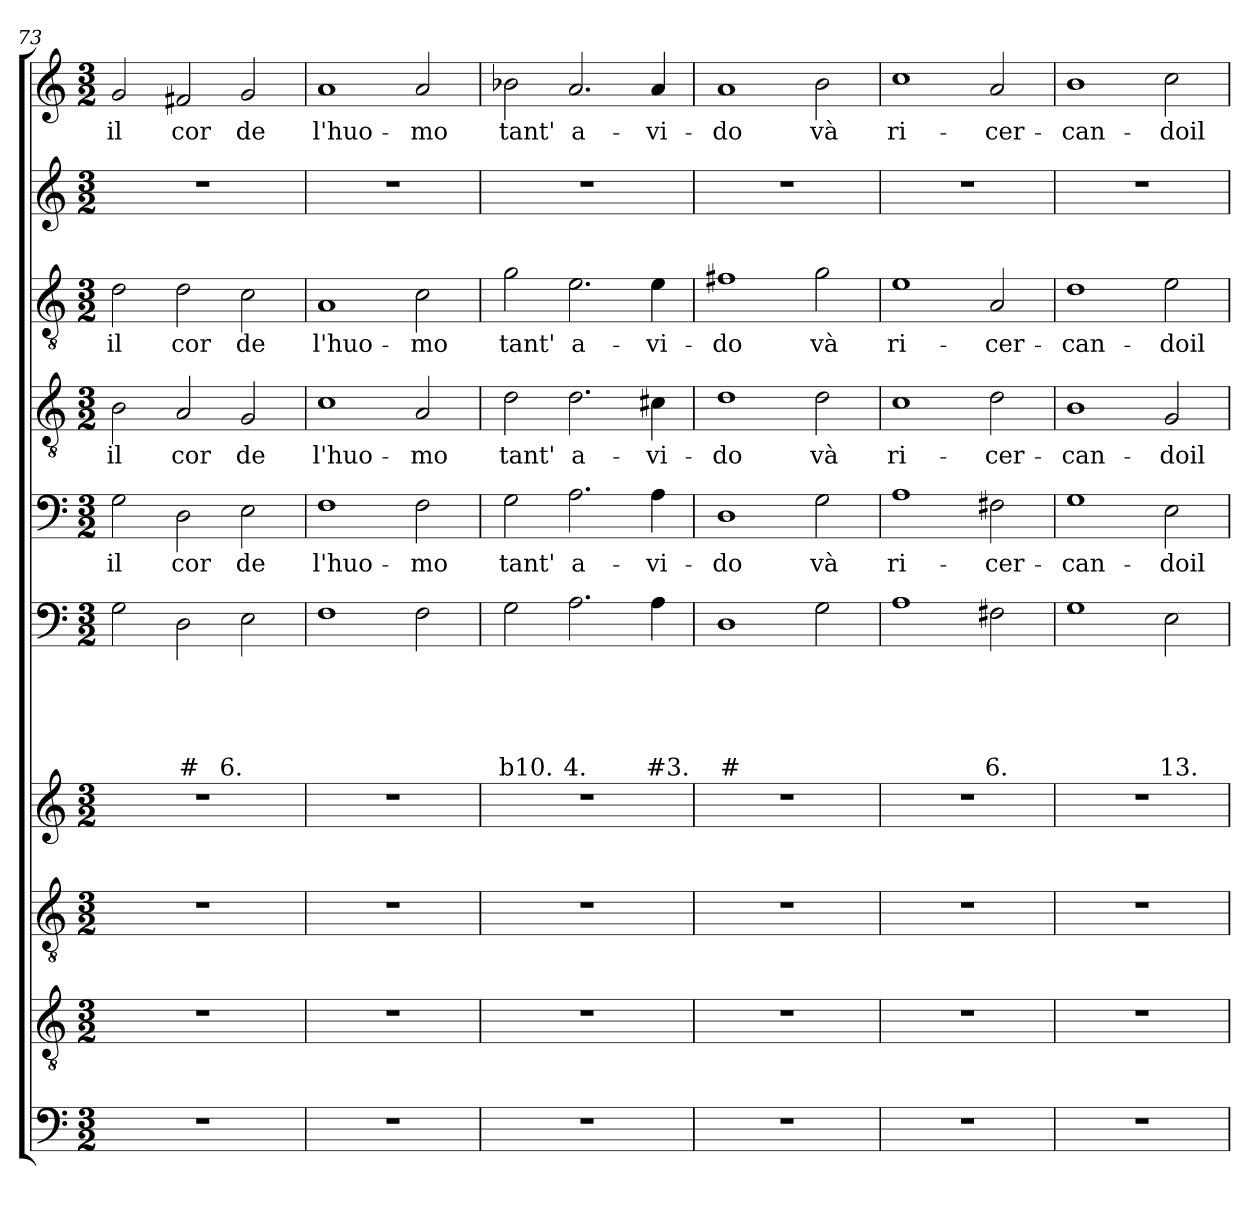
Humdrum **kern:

**kern	**kern	**kern	**kern	**kern	**text	**text	**text	**text	**text	**kern	**text	**kern	**text	**kern	**text	**kern	**kern	**text
*part10	*part9	*part8	*part7	*part6	*part6	*part6	*part6	*part6	*part6	*part5	*part5	*part4	*part4	*part3	*part3	*part2	*part1	*part1
*staff10	*staff9	*staff8	*staff7	*staff6	*staff6	*staff6	*staff6	*staff6	*staff6	*staff5	*staff5	*staff4	*staff4	*staff3	*staff3	*staff2	*staff1	*staff1
*clefF4	*clefGv2	*clefGv2	*clefG2	*clefF4	*	*	*	*	*	*clefF4	*	*clefGv2	*	*clefGv2	*	*clefG2	*clefG2	*
*k[]	*k[]	*k[]	*k[]	*k[]	*	*	*	*	*	*k[]	*	*k[]	*	*k[]	*	*k[]	*k[]	*
*C:	*C:	*C:	*C:	*C:	*	*	*	*	*	*C:	*	*C:	*	*C:	*	*C:	*C:	*
*M3/2	*M3/2	*M3/2	*M3/2	*M3/2	*	*	*	*	*	*M3/2	*	*M3/2	*	*M3/2	*	*M3/2	*M3/2	*
=73	=73	=73	=73	=73	=73	=73	=73	=73	=73	=73	=73	=73	=73	=73	=73	=73	=73	=73
1.r	1.r	1.r	1.r	2G\	.	.	.	.	.	2G\	il	2B\	il	2d\	il	1.r	2g/	il
.	.	.	.	2D\	.	.	.	.	#	2D\	cor	2A/	cor	2d\	cor	.	2f#X/	cor
.	.	.	.	2E\	.	.	.	.	6.	2E\	de	2G/	de	2c\	de	.	2g/	de
=74	=74	=74	=74	=74	=74	=74	=74	=74	=74	=74	=74	=74	=74	=74	=74	=74	=74	=74
1.r	1.r	1.r	1.r	1F	.	.	.	.	.	1F	l'huo-	1c	l'huo-	1A	l'huo-	1.r	1a	l'huo-
.	.	.	.	2F\	.	.	.	.	.	2F\	-mo	2A/	-mo	2c\	-mo	.	2a/	-mo
=75	=75	=75	=75	=75	=75	=75	=75	=75	=75	=75	=75	=75	=75	=75	=75	=75	=75	=75
1.r	1.r	1.r	1.r	2G\	.	.	.	.	b10.	2G\	tant'	2d\	tant'	2g\	tant'	1.r	2b-X\	tant'
.	.	.	.	2.A\	.	.	.	.	4.	2.A\	a-	2.d\	a-	2.e\	a-	.	2.a/	a-
.	.	.	.	4A\	.	.	.	.	#3.	4A\	-vi-	4c#X\	-vi-	4e\	-vi-	.	4a/	-vi-
=76	=76	=76	=76	=76	=76	=76	=76	=76	=76	=76	=76	=76	=76	=76	=76	=76	=76	=76
1.r	1.r	1.r	1.r	1D	.	.	.	.	#	1D	-do	1d	-do	1f#X	-do	1.r	1a	-do
.	.	.	.	2G\	.	.	.	.	.	2G\	và	2d\	và	2g\	và	.	2b\	và
=77	=77	=77	=77	=77	=77	=77	=77	=77	=77	=77	=77	=77	=77	=77	=77	=77	=77	=77
1.r	1.r	1.r	1.r	1A	.	.	.	.	.	1A	ri-	1c	ri-	1e	ri-	1.r	1cc	ri-
.	.	.	.	2F#X\	.	.	.	.	6.	2F#X\	-cer-	2d\	-cer-	2A/	-cer-	.	2a/	-cer-
=78	=78	=78	=78	=78	=78	=78	=78	=78	=78	=78	=78	=78	=78	=78	=78	=78	=78	=78
1.r	1.r	1.r	1.r	1G	.	.	.	.	.	1G	-can-	1B	-can-	1d	-can-	1.r	1b	-can-
.	.	.	.	2E\	.	.	.	.	13.	2E\	-doil	2G/	-doil	2e\	-doil	.	2cc\	-doil
=	=	=	=	=	=	=	=	=	=	=	=	=	=	=	=	=	=	=
*-	*-	*-	*-	*-	*-	*-	*-	*-	*-	*-	*-	*-	*-	*-	*-	*-	*-	*-
